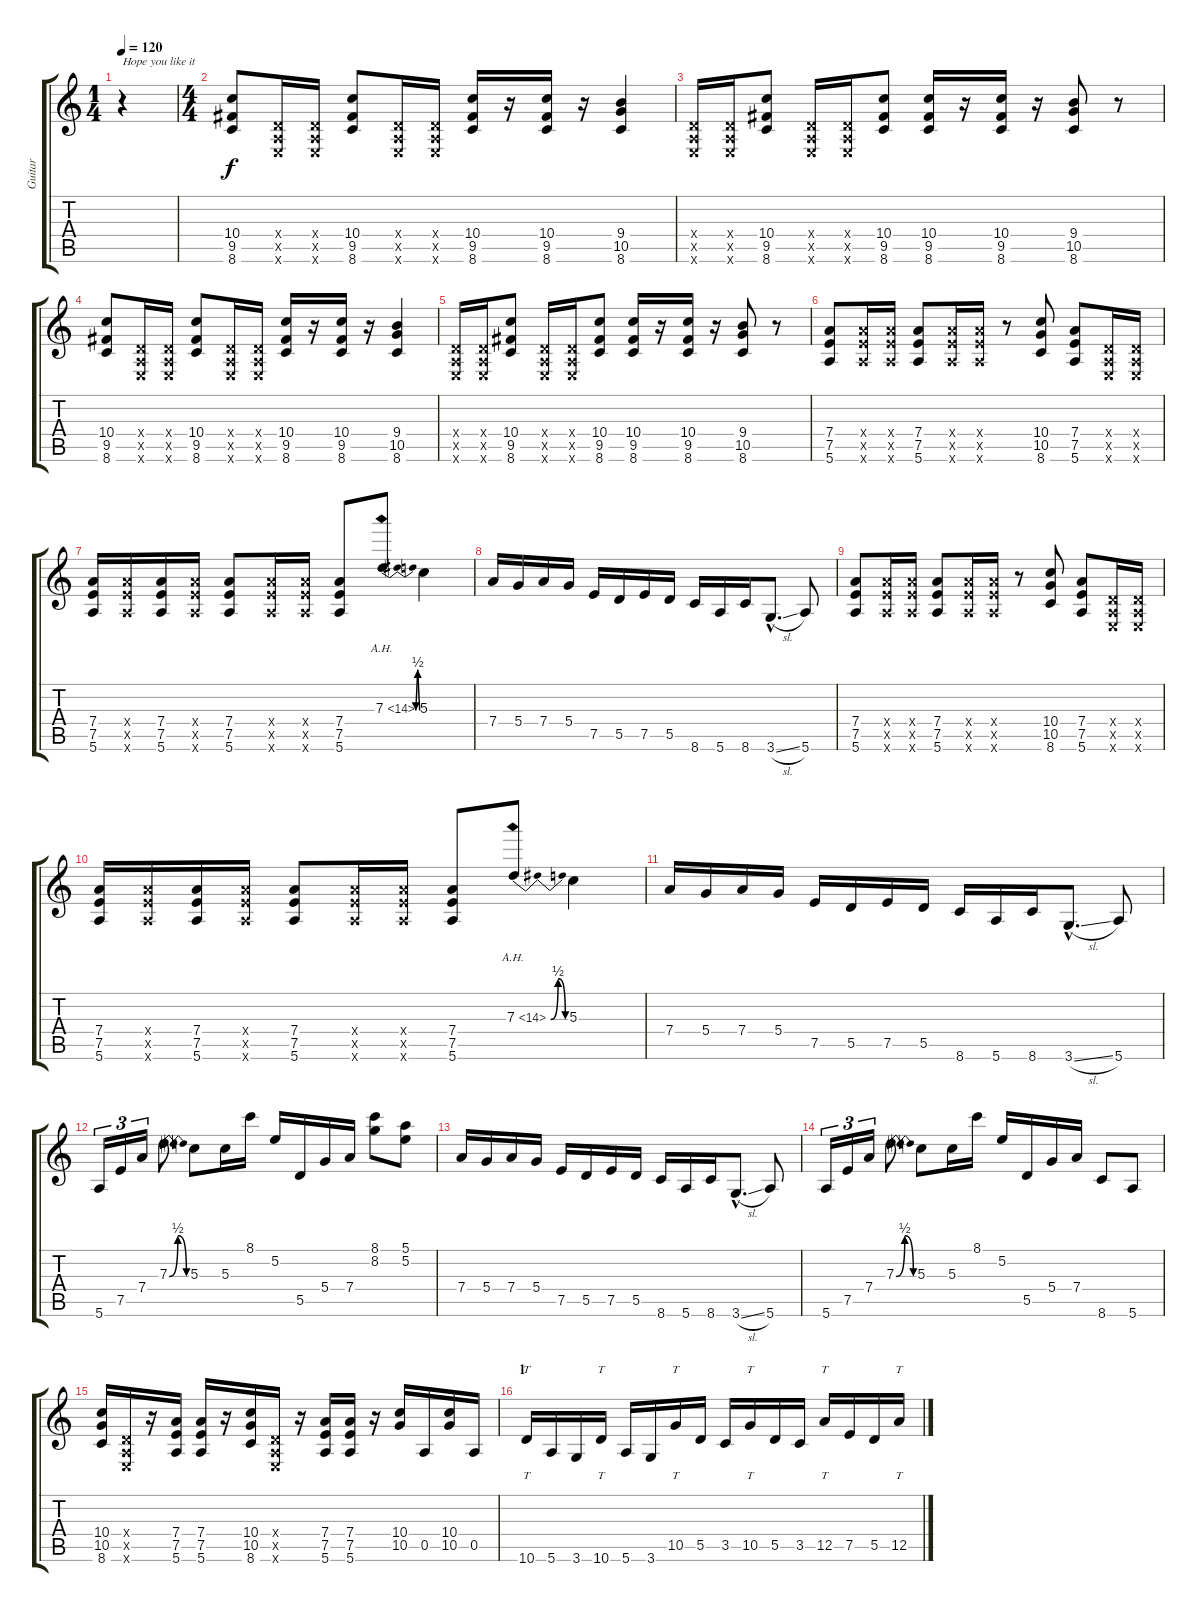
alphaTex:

\track ("Guitar" "Guitar") {instrument distortionguitar}
\staff {score tabs}
\tuning (E4 B3 G3 D3 A2 E2) {hide}
\ts (1 4)
\tempo 120
\clef g2
\ks c
r.4{txt "Hope you like it" dy f instrument distortionguitar} |
\ts (4 4)
(10.4 9.5 8.6).8{instrument electricguitarclean} (0.4{x} 0.5{x} 0.6{x}).16 (0.4{x} 0.5{x} 0.6{x}).16 (10.4 9.5 8.6).8 (0.4{x} 0.5{x} 0.6{x}).16 (0.4{x} 0.5{x} 0.6{x}).16 (10.4 9.5 8.6).16 r.16 (10.4 9.5 8.6).16 r.16 (9.4 10.5 8.6).4 |
(0.4{x} 0.5{x} 0.6{x}).16 (0.4{x} 0.5{x} 0.6{x}).16 (10.4 9.5 8.6).8 (0.4{x} 0.5{x} 0.6{x}).16 (0.4{x} 0.5{x} 0.6{x}).16 (10.4 9.5 8.6).8 (10.4 9.5 8.6).16 r.16 (10.4 9.5 8.6).16 r.16 (9.4 10.5 8.6).8 r.8 |
(10.4 9.5 8.6).8 (0.4{x} 0.5{x} 0.6{x}).16 (0.4{x} 0.5{x} 0.6{x}).16 (10.4 9.5 8.6).8 (0.4{x} 0.5{x} 0.6{x}).16 (0.4{x} 0.5{x} 0.6{x}).16 (10.4 9.5 8.6).16 r.16 (10.4 9.5 8.6).16 r.16 (9.4 10.5 8.6).4 |
(0.4{x} 0.5{x} 0.6{x}).16 (0.4{x} 0.5{x} 0.6{x}).16 (10.4 9.5 8.6).8 (0.4{x} 0.5{x} 0.6{x}).16 (0.4{x} 0.5{x} 0.6{x}).16 (10.4 9.5 8.6).8 (10.4 9.5 8.6).16 r.16 (10.4 9.5 8.6).16 r.16 (9.4 10.5 8.6).8 r.8 |
(7.4 7.5 5.6).8{instrument distortionguitar} (7.4{x} 7.5{x} 5.6{x}).16 (7.4{x} 7.5{x} 5.6{x}).16 (7.4 7.5 5.6).8 (7.4{x} 7.5{x} 5.6{x}).16 (7.4{x} 7.5{x} 5.6{x}).16 r.8 (10.4 10.5 8.6).8 (7.4 7.5 5.6).8 (0.4{x} 0.5{x} 0.6{x}).16 (0.4{x} 0.5{x} 0.6{x}).16 |
(7.4 7.5 5.6).16 (7.4{x} 7.5{x} 5.6{x}).16 (7.4 7.5 5.6).16 (7.4{x} 7.5{x} 5.6{x}).16 (7.4 7.5 5.6).8 (7.4{x} 7.5{x} 5.6{x}).16 (7.4{x} 7.5{x} 5.6{x}).16 (7.4 7.5 5.6).8 7.3{be (bendrelease 0 0 30 2 30 2 60 0) ah 7}.8 5.3.4 |
7.4.16 5.4.16 7.4.16 5.4.16 7.5.16 5.5.16 7.5.16 5.5.16 8.6.16 5.6.16 8.6.16 3.6{sl hac}.8{d} 5.6.8 |
(7.4 7.5 5.6).8{instrument distortionguitar} (7.4{x} 7.5{x} 5.6{x}).16 (7.4{x} 7.5{x} 5.6{x}).16 (7.4 7.5 5.6).8 (7.4{x} 7.5{x} 5.6{x}).16 (7.4{x} 7.5{x} 5.6{x}).16 r.8 (10.4 10.5 8.6).8 (7.4 7.5 5.6).8 (0.4{x} 0.5{x} 0.6{x}).16 (0.4{x} 0.5{x} 0.6{x}).16 |
(7.4 7.5 5.6).16 (7.4{x} 7.5{x} 5.6{x}).16 (7.4 7.5 5.6).16 (7.4{x} 7.5{x} 5.6{x}).16 (7.4 7.5 5.6).8 (7.4{x} 7.5{x} 5.6{x}).16 (7.4{x} 7.5{x} 5.6{x}).16 (7.4 7.5 5.6).8 7.3{be (bendrelease 0 0 30 2 30 2 60 0) ah 7}.8 5.3.4 |
7.4.16 5.4.16 7.4.16 5.4.16 7.5.16 5.5.16 7.5.16 5.5.16 8.6.16 5.6.16 8.6.16 3.6{sl hac}.8{d} 5.6.8 |
5.6.16{tu (3 2)} 7.5.16{tu (3 2)} 7.4.16{tu (3 2)} 7.3{be (bendrelease 0 0 30 2 30 2 60 0)}.8 5.3.8 5.3.16 8.1.16 5.2.16 5.5.16 5.4.16 7.4.16 (8.1 8.2).8 (5.1 5.2).8 |
7.4.16 5.4.16 7.4.16 5.4.16 7.5.16 5.5.16 7.5.16 5.5.16 8.6.16 5.6.16 8.6.16 3.6{sl hac}.8{d} 5.6.8 |
5.6.16{tu (3 2)} 7.5.16{tu (3 2)} 7.4.16{tu (3 2)} 7.3{be (bendrelease 0 0 30 2 30 2 60 0)}.8 5.3.8 5.3.16 8.1.16 5.2.16 5.5.16 5.4.16 7.4.16 8.6.8 5.6.8 |
(10.4 10.5 8.6).16 (0.4{x} 0.5{x} 0.6{x}).16 r.16 (7.4 7.5 5.6).16 (7.4 7.5 5.6).16 r.16 (10.4 10.5 8.6).16 (0.4{x} 0.5{x} 0.6{x}).16 r.16 (7.4 7.5 5.6).16 (7.4 7.5 5.6).16 r.16 (10.4 10.5).16 0.5.16 (10.4 10.5).16 0.5.16 |
\section ("" "1")
10.6.16{tt volume 15} 5.6.16 3.6.16 10.6.16{tt} 5.6.16 3.6.16 10.5.16{tt} 5.5.16 3.5.16 10.5.16{tt} 5.5.16 3.5.16 12.5.16{tt} 7.5.16 5.5.16 12.5.16{tt}
